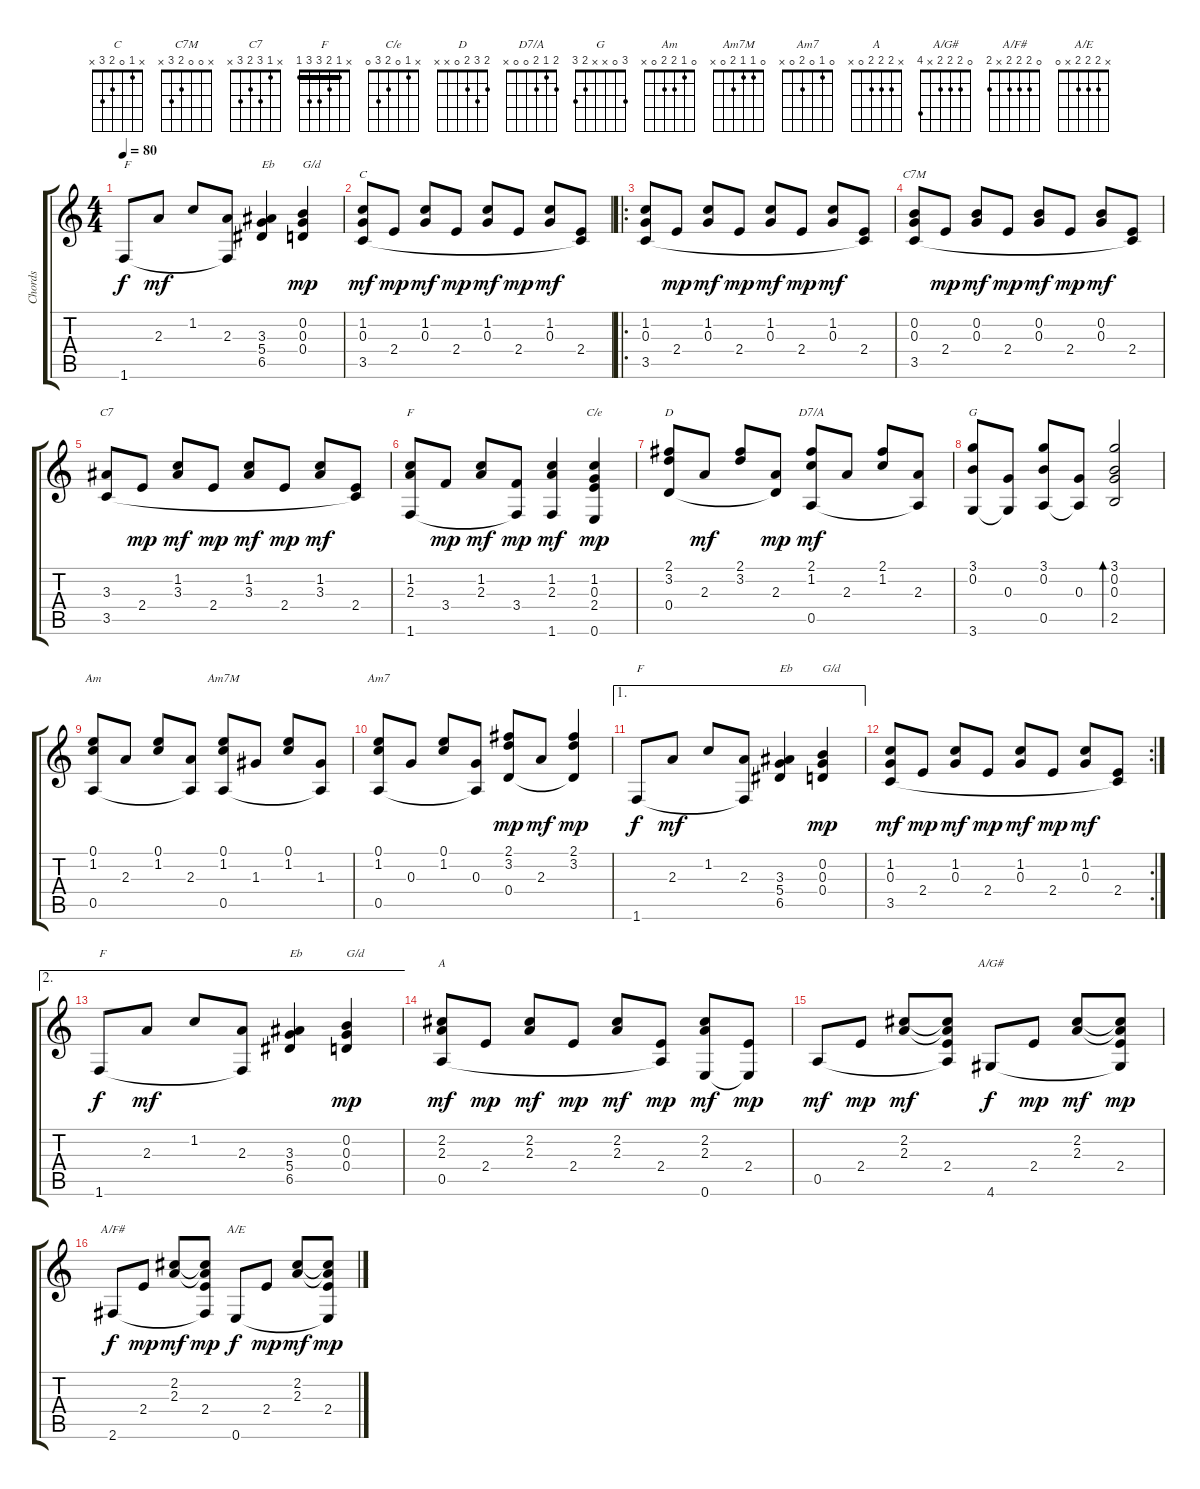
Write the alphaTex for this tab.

\track ("Chords" "Chords") {instrument acousticguitarnylon}
\staff {score tabs}
\tuning (E4 B3 G3 D3 A2 E2) {hide}
\chord ("C" x 1 0 2 3 x)
\chord ("C7M" x 0 0 2 3 x)
\chord ("C7" x 1 3 2 3 x)
\chord ("F" x 1 2 3 3 1) {barre 1}
\chord ("C/e" x 1 0 2 3 0)
\chord ("D" 2 3 2 0 x x)
\chord ("D7/A" 2 1 2 0 0 x)
\chord ("G" 3 0 x x 2 3)
\chord ("Am" 0 1 2 2 0 x)
\chord ("Am7M" 0 1 1 2 0 x)
\chord ("Am7" 0 1 0 2 0 x)
\chord ("A" x 2 2 2 0 x)
\chord ("A/G#" 0 2 2 2 x 4)
\chord ("A/F#" 0 2 2 2 x 2)
\chord ("A/E" x 2 2 2 x 0)
\ts (4 4)
\tempo 80
\clef g2
\ks c
1.6.8{txt "F" dy f instrument acousticguitarnylon} 2.3.8{dy mf} 1.2.8 (2.3 1.6{t}).8 (3.3 5.4 6.5).4{txt "Eb"} (0.2 0.3 0.4).4{txt "G/d" dy mp} |
(1.2 0.3 3.5).8{ch "C" dy mf} 2.4.8{dy mp} (1.2 0.3).8{dy mf} 2.4.8{dy mp} (1.2 0.3).8{dy mf} 2.4.8{dy mp} (1.2 0.3).8{dy mf} (2.4 3.5{t}).8 |
\ro
(1.2 0.3 3.5).8 2.4.8{dy mp} (1.2 0.3).8{dy mf} 2.4.8{dy mp} (1.2 0.3).8{dy mf} 2.4.8{dy mp} (1.2 0.3).8{dy mf} (2.4 3.5{t}).8 |
(0.2 0.3 3.5).8{ch "C7M"} 2.4.8{dy mp} (0.2 0.3).8{dy mf} 2.4.8{dy mp} (0.2 0.3).8{dy mf} 2.4.8{dy mp} (0.2 0.3).8{dy mf} (2.4 3.5{t}).8 |
(3.3 3.5).8{ch "C7"} 2.4.8{dy mp} (1.2 3.3).8{dy mf} 2.4.8{dy mp} (1.2 3.3).8{dy mf} 2.4.8{dy mp} (1.2 3.3).8{dy mf} (2.4 3.5{t}).8 |
(1.2 2.3 1.6).8{ch "F"} 3.4.8{dy mp} (1.2 2.3).8{dy mf} (3.4 1.6{t}).8{dy mp} (1.2 2.3 1.6).4{dy mf} (1.2 0.3 2.4 0.6).4{ch "C/e" dy mp} |
(2.1 3.2 0.4).8{ch "D"} 2.3.8{dy mf} (2.1 3.2).8 (2.3 0.4{t}).8{dy mp} (2.1 1.2 0.5).8{ch "D7/A" dy mf} 2.3.8 (2.1 1.2).8 (2.3 0.5{t}).8 |
(3.1 0.2 3.6).8{ch "G"} (0.3 3.6{t}).8 (3.1 0.2 0.5).8 (0.3 0.5{t}).8 (3.1 0.2 0.3 2.5).2{bd 240} |
(0.1 1.2 0.5).8{ch "Am"} 2.3.8 (0.1 1.2).8 (2.3 0.5{t}).8 (0.1 1.2 0.5).8{ch "Am7M"} 1.3.8 (0.1 1.2).8 (1.3 0.5{t}).8 |
(0.1 1.2 0.5).8{ch "Am7"} 0.3.8 (0.1 1.2).8 (0.3 0.5{t}).8 (2.1 3.2 0.4).8{dy mp} 2.3.8{dy mf} (2.1 3.2 0.4{t}).4{dy mp} |
\ae 1
1.6.8{txt "F" dy f} 2.3.8{dy mf} 1.2.8 (2.3 1.6{t}).8 (3.3 5.4 6.5).4{txt "Eb"} (0.2 0.3 0.4).4{txt "G/d" dy mp} |
\rc 2
(1.2 0.3 3.5).8{dy mf} 2.4.8{dy mp} (1.2 0.3).8{dy mf} 2.4.8{dy mp} (1.2 0.3).8{dy mf} 2.4.8{dy mp} (1.2 0.3).8{dy mf} (2.4 3.5{t}).8 |
\ae 2
1.6.8{txt "F" dy f} 2.3.8{dy mf} 1.2.8 (2.3 1.6{t}).8 (3.3 5.4 6.5).4{txt "Eb"} (0.2 0.3 0.4).4{txt "G/d" dy mp} |
(2.2 2.3 0.5).8{ch "A" dy mf} 2.4.8{dy mp} (2.2 2.3).8{dy mf} 2.4.8{dy mp} (2.2 2.3).8{dy mf} (2.4 0.5{t}).8{dy mp} (2.2 2.3 0.6).8{dy mf} (2.4 0.6{t}).8{dy mp} |
0.5.8{dy mf} 2.4.8{dy mp} (2.2 2.3).8{dy mf} (2.2{t} 2.3{t} 2.4 0.5{t}).8 4.6.8{ch "A/G#" dy f} 2.4.8{dy mp} (2.2 2.3).8{dy mf} (2.2{t} 2.3{t} 2.4 4.6{t}).8{dy mp} |
2.6.8{ch "A/F#" dy f} 2.4.8{dy mp} (2.2 2.3).8{dy mf} (2.2{t} 2.3{t} 2.4 2.6{t}).8{dy mp} 0.6.8{ch "A/E" dy f} 2.4.8{dy mp} (2.2 2.3).8{dy mf} (2.2{t} 2.3{t} 2.4 0.6{t}).8{dy mp}
